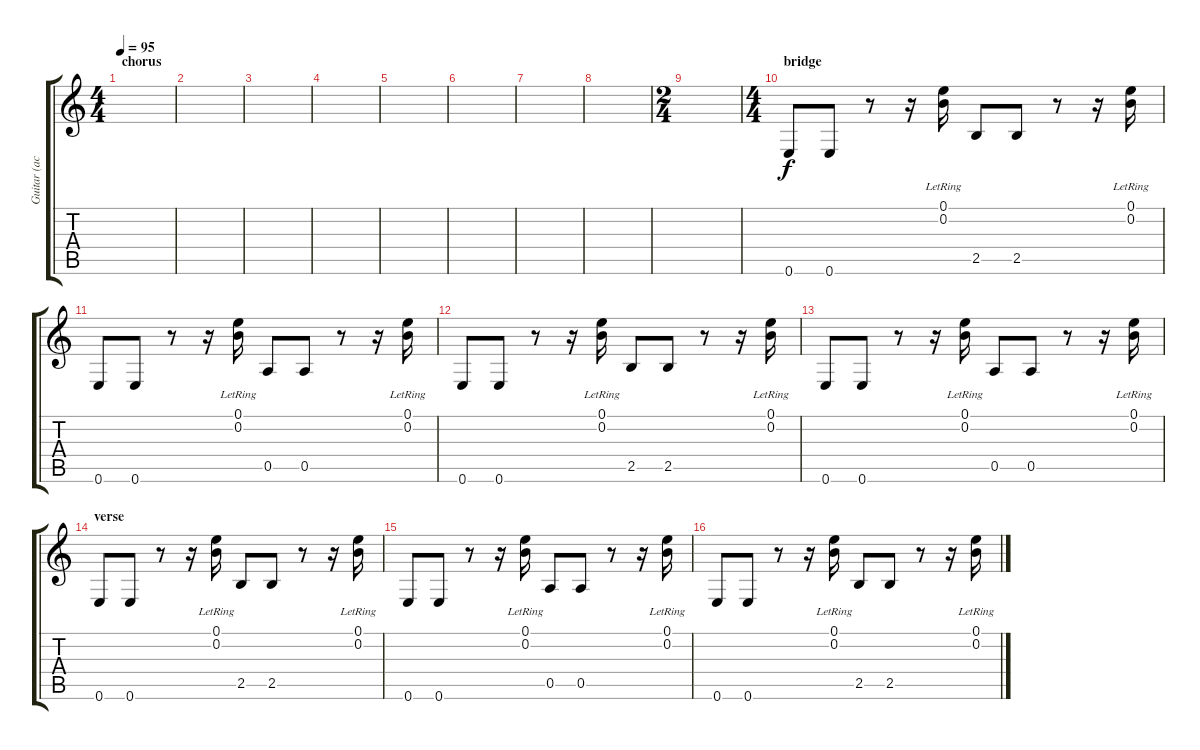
\track ("Guitar (acoustic)" "Guitar (ac") {instrument acousticguitarnylon}
\staff {score tabs}
\tuning (E4 B3 G3 D3 A2 E2) {hide}
\ts (4 4)
\section ("" "chorus")
\tempo 95
\clef g2
\ks c
|
|
|
|
|
|
|
|
\ts (2 4)
|
\ts (4 4)
\section ("" "bridge")
0.6.8 0.6.8 r.8 r.16 (0.1{lr} 0.2{lr}).16 2.5.8 2.5.8 r.8 r.16 (0.1{lr} 0.2{lr}).16 |
0.6.8 0.6.8 r.8 r.16 (0.1{lr} 0.2{lr}).16 0.5.8 0.5.8 r.8 r.16 (0.1{lr} 0.2{lr}).16 |
0.6.8 0.6.8 r.8 r.16 (0.1{lr} 0.2{lr}).16 2.5.8 2.5.8 r.8 r.16 (0.1{lr} 0.2{lr}).16 |
0.6.8 0.6.8 r.8 r.16 (0.1{lr} 0.2{lr}).16 0.5.8 0.5.8 r.8 r.16 (0.1{lr} 0.2{lr}).16 |
\section ("" "verse")
0.6.8 0.6.8 r.8 r.16 (0.1{lr} 0.2{lr}).16 2.5.8 2.5.8 r.8 r.16 (0.1{lr} 0.2{lr}).16 |
0.6.8 0.6.8 r.8 r.16 (0.1{lr} 0.2{lr}).16 0.5.8 0.5.8 r.8 r.16 (0.1{lr} 0.2{lr}).16 |
0.6.8 0.6.8 r.8 r.16 (0.1{lr} 0.2{lr}).16 2.5.8 2.5.8 r.8 r.16 (0.1{lr} 0.2{lr}).16
